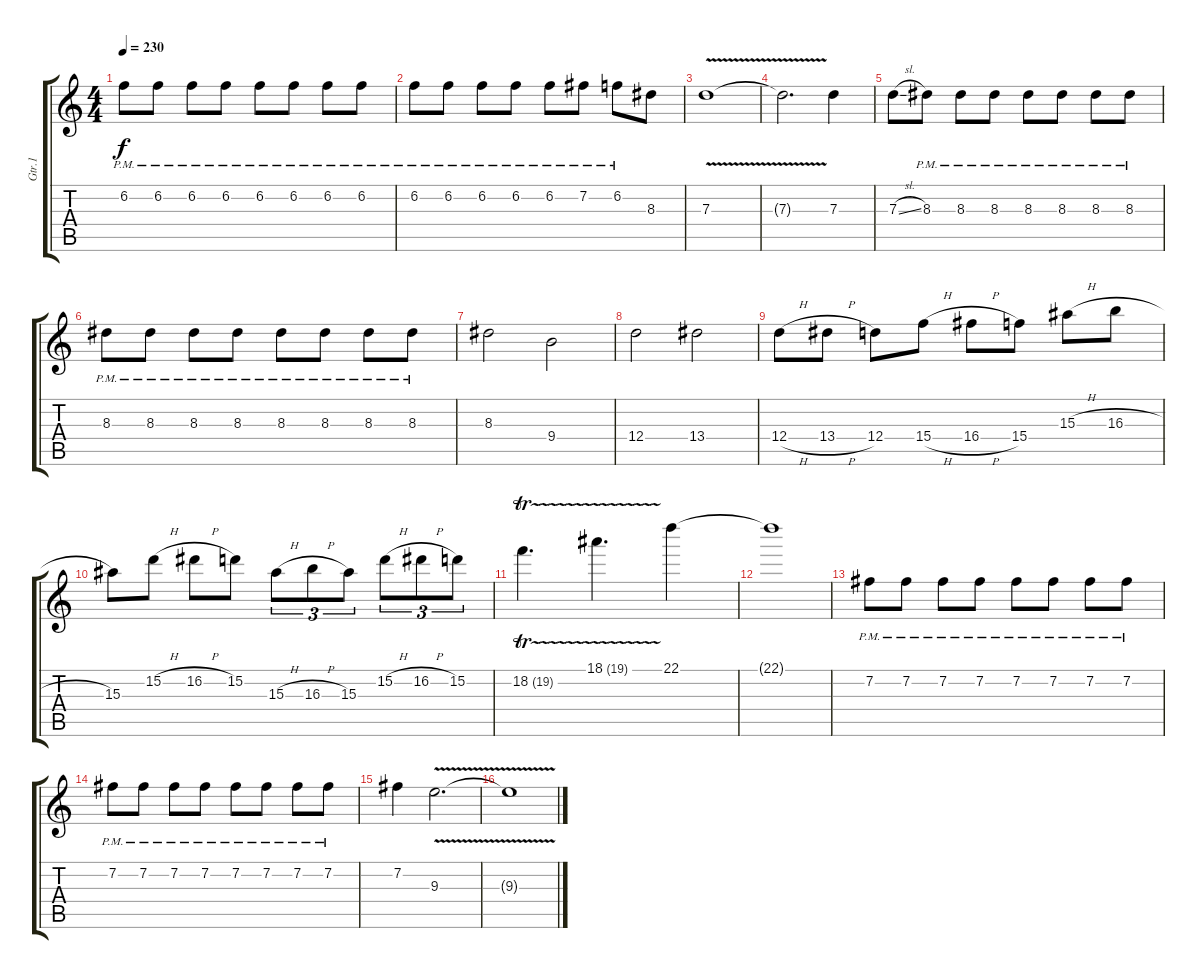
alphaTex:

\track ("Gtr.1" "Gtr.1") {instrument overdrivenguitar}
\staff {score tabs}
\tuning (E4 B3 G3 D3 A2 E2) {hide}
\ts (4 4)
\tempo 230
\clef g2
\ks c
6.2{pm}.8{dy f} 6.2{pm}.8 6.2{pm}.8 6.2{pm}.8 6.2{pm}.8 6.2{pm}.8 6.2{pm}.8 6.2{pm}.8 |
6.2{pm}.8 6.2{pm}.8 6.2{pm}.8 6.2{pm}.8 6.2{pm}.8 7.2{pm}.8 6.2{pm}.8 8.3.8 |
7.3{v}.1 |
7.3{t}.2{d} 7.3.4 |
7.3{sl}.8 8.3{pm}.8 8.3{pm}.8 8.3{pm}.8 8.3{pm}.8 8.3{pm}.8 8.3{pm}.8 8.3{pm}.8 |
8.3{pm}.8 8.3{pm}.8 8.3{pm}.8 8.3{pm}.8 8.3{pm}.8 8.3{pm}.8 8.3{pm}.8 8.3{pm}.8 |
8.3.2 9.4.2 |
12.4.2 13.4.2 |
12.4{h}.8 13.4{h}.8 12.4.8 15.4{h}.8 16.4{h}.8 15.4.8 15.3{h}.8 16.3{h}.8 |
15.3.8 15.2{h}.8 16.2{h}.8 15.2.8 15.3{h}.8{tu (3 2)} 16.3{h}.8{tu (3 2)} 15.3.8{tu (3 2)} 15.2{h}.8{tu (3 2)} 16.2{h}.8{tu (3 2)} 15.2.8{tu (3 2)} |
18.2{tr (19 16)}.4{d} 18.1{tr (19 16)}.4{d} 22.1.4 |
22.1{t}.1 |
7.2{pm}.8 7.2{pm}.8 7.2{pm}.8 7.2{pm}.8 7.2{pm}.8 7.2{pm}.8 7.2{pm}.8 7.2{pm}.8 |
7.2{pm}.8 7.2{pm}.8 7.2{pm}.8 7.2{pm}.8 7.2{pm}.8 7.2{pm}.8 7.2{pm}.8 7.2{pm}.8 |
7.2.4 9.3{v}.2{d} |
9.3{t}.1
